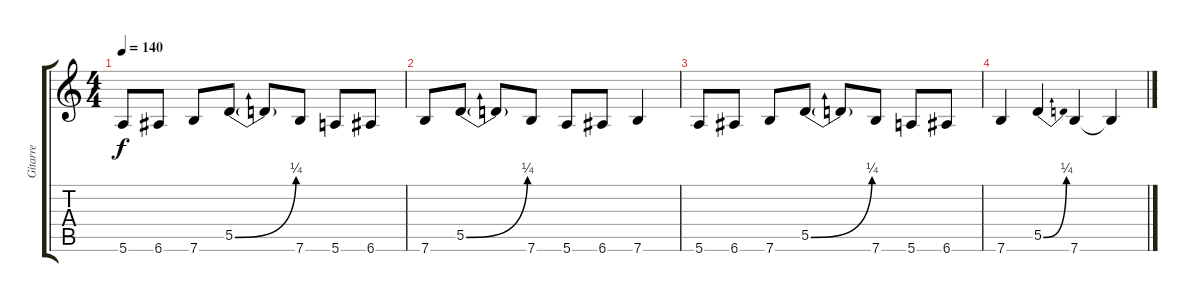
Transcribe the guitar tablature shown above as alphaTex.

\track ("Gitarre" "Gitarre") {instrument overdrivenguitar}
\staff {score tabs}
\tuning (E4 B3 G3 D3 A2 E2) {hide}
\ts (4 4)
\tempo 140
\clef g2
\ks c
5.6.8{dy f} 6.6.8 7.6.8 5.5{be (bend 0 0 60 1)}.8 5.5{t}.8 7.6.8 5.6.8 6.6.8 |
7.6.8 5.5{be (bend 0 0 60 1)}.8 5.5{t}.8 7.6.8 5.6.8 6.6.8 7.6.4 |
5.6.8 6.6.8 7.6.8 5.5{be (bend 0 0 60 1)}.8 5.5{t}.8 7.6.8 5.6.8 6.6.8 |
7.6.4 5.5{be (bend 0 0 60 1)}.4 7.6.4 7.6{t}.4
